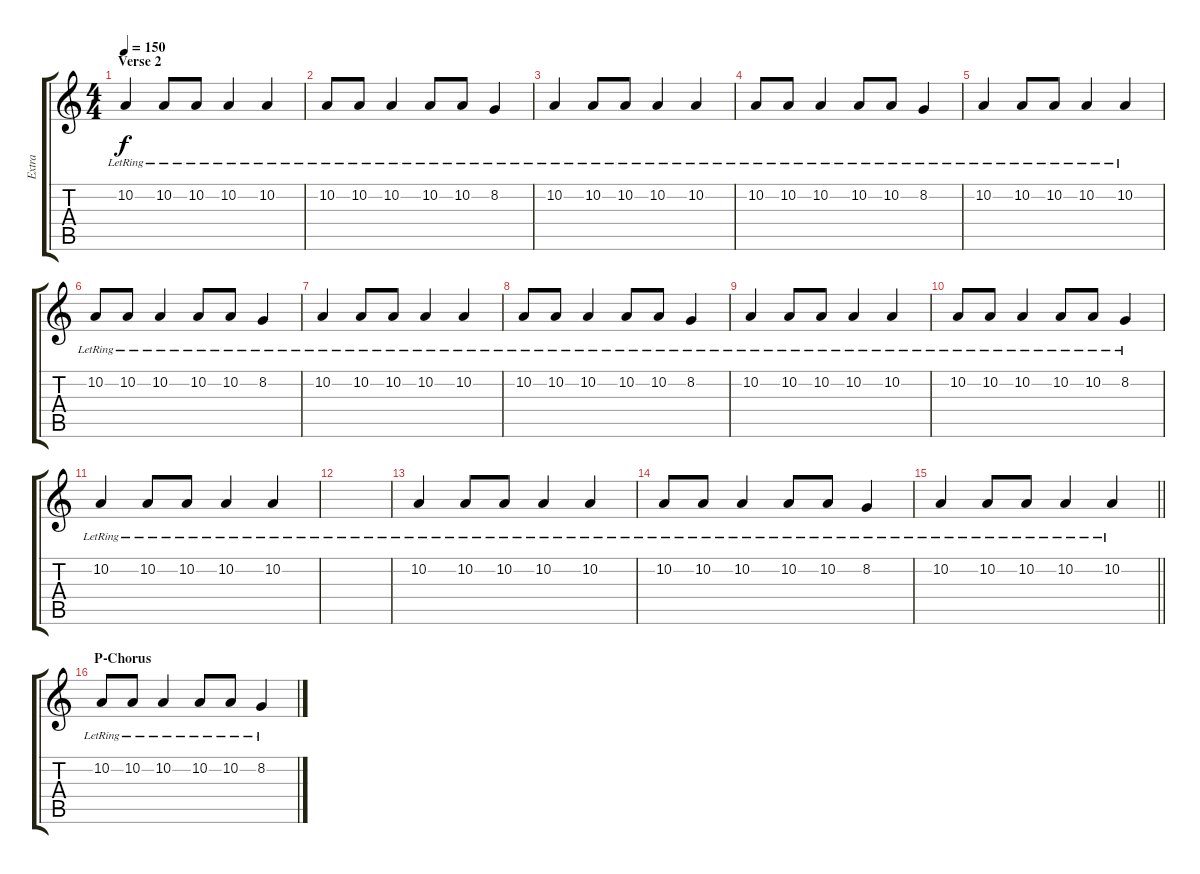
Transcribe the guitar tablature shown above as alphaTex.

\track ("Extra" "Extra") {instrument fx7echoes}
\staff {score tabs}
\tuning (E4 B3 G3 D3 A2 E2) {hide}
\ts (4 4)
\section ("" "Verse 2")
\tempo 150
\clef g2
\ks c
10.2{lr}.4{dy f volume 7} 10.2{lr}.8 10.2{lr}.8 10.2{lr}.4 10.2{lr}.4 |
10.2{lr}.8 10.2{lr}.8 10.2{lr}.4 10.2{lr}.8 10.2{lr}.8 8.2{lr}.4 |
10.2{lr}.4 10.2{lr}.8 10.2{lr}.8 10.2{lr}.4 10.2{lr}.4 |
10.2{lr}.8 10.2{lr}.8 10.2{lr}.4 10.2{lr}.8 10.2{lr}.8 8.2{lr}.4 |
10.2{lr}.4 10.2{lr}.8 10.2{lr}.8 10.2{lr}.4 10.2{lr}.4 |
10.2{lr}.8 10.2{lr}.8 10.2{lr}.4 10.2{lr}.8 10.2{lr}.8 8.2{lr}.4 |
10.2{lr}.4 10.2{lr}.8 10.2{lr}.8 10.2{lr}.4 10.2{lr}.4 |
10.2{lr}.8 10.2{lr}.8 10.2{lr}.4 10.2{lr}.8 10.2{lr}.8 8.2{lr}.4 |
10.2{lr}.4 10.2{lr}.8 10.2{lr}.8 10.2{lr}.4 10.2{lr}.4 |
10.2{lr}.8 10.2{lr}.8 10.2{lr}.4 10.2{lr}.8 10.2{lr}.8 8.2{lr}.4 |
10.2{lr}.4 10.2{lr}.8 10.2{lr}.8 10.2{lr}.4 10.2{lr}.4 |
|
10.2{lr}.4 10.2{lr}.8 10.2{lr}.8 10.2{lr}.4 10.2{lr}.4 |
10.2{lr}.8 10.2{lr}.8 10.2{lr}.4 10.2{lr}.8 10.2{lr}.8 8.2{lr}.4 |
\barLineRight lightlight
10.2{lr}.4 10.2{lr}.8 10.2{lr}.8 10.2{lr}.4 10.2{lr}.4 |
\section ("" "P-Chorus")
10.2{lr}.8 10.2{lr}.8 10.2{lr}.4 10.2{lr}.8 10.2{lr}.8 8.2{lr}.4
